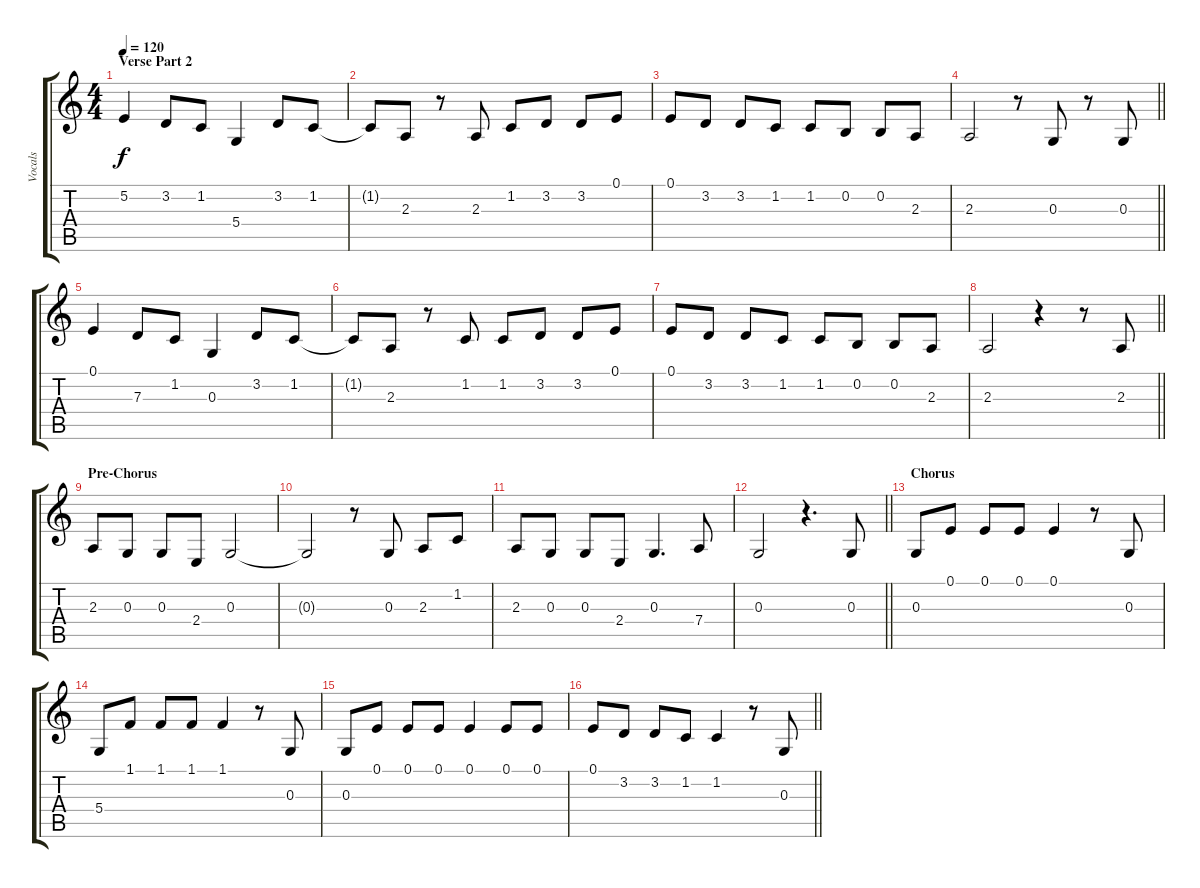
\track ("Vocals" "Vocals") {instrument lead8bassandlead}
\staff {score tabs}
\tuning (E4 B3 G3 D3 A2 E2) {hide}
\ts (4 4)
\section ("" "Verse Part 2")
\tempo 120
\clef g2
\ks c
5.2.4{dy f} 3.2.8 1.2.8 5.4.4 3.2.8 1.2.8 |
1.2{t}.8 2.3.8 r.8 2.3.8 1.2.8 3.2.8 3.2.8 0.1.8 |
0.1.8 3.2.8 3.2.8 1.2.8 1.2.8 0.2.8 0.2.8 2.3.8 |
\barLineRight lightlight
2.3.2 r.8 0.3.8 r.8 0.3.8 |
0.1.4 7.3.8 1.2.8 0.3.4 3.2.8 1.2.8 |
1.2{t}.8 2.3.8 r.8 1.2.8 1.2.8 3.2.8 3.2.8 0.1.8 |
0.1.8 3.2.8 3.2.8 1.2.8 1.2.8 0.2.8 0.2.8 2.3.8 |
\barLineRight lightlight
2.3.2 r.4 r.8 2.3.8 |
\section ("" "Pre-Chorus")
2.3.8 0.3.8 0.3.8 2.4.8 0.3.2 |
0.3{t}.2 r.8 0.3.8 2.3.8 1.2.8 |
2.3.8 0.3.8 0.3.8 2.4.8 0.3.4{d} 7.4.8 |
\barLineRight lightlight
0.3.2 r.4{d} 0.3.8 |
\section ("" "Chorus")
0.3.8 0.1.8 0.1.8 0.1.8 0.1.4 r.8 0.3.8 |
5.4.8 1.1.8 1.1.8 1.1.8 1.1.4 r.8 0.3.8 |
0.3.8 0.1.8 0.1.8 0.1.8 0.1.4 0.1.8 0.1.8 |
\barLineRight lightlight
0.1.8 3.2.8 3.2.8 1.2.8 1.2.4 r.8 0.3.8
